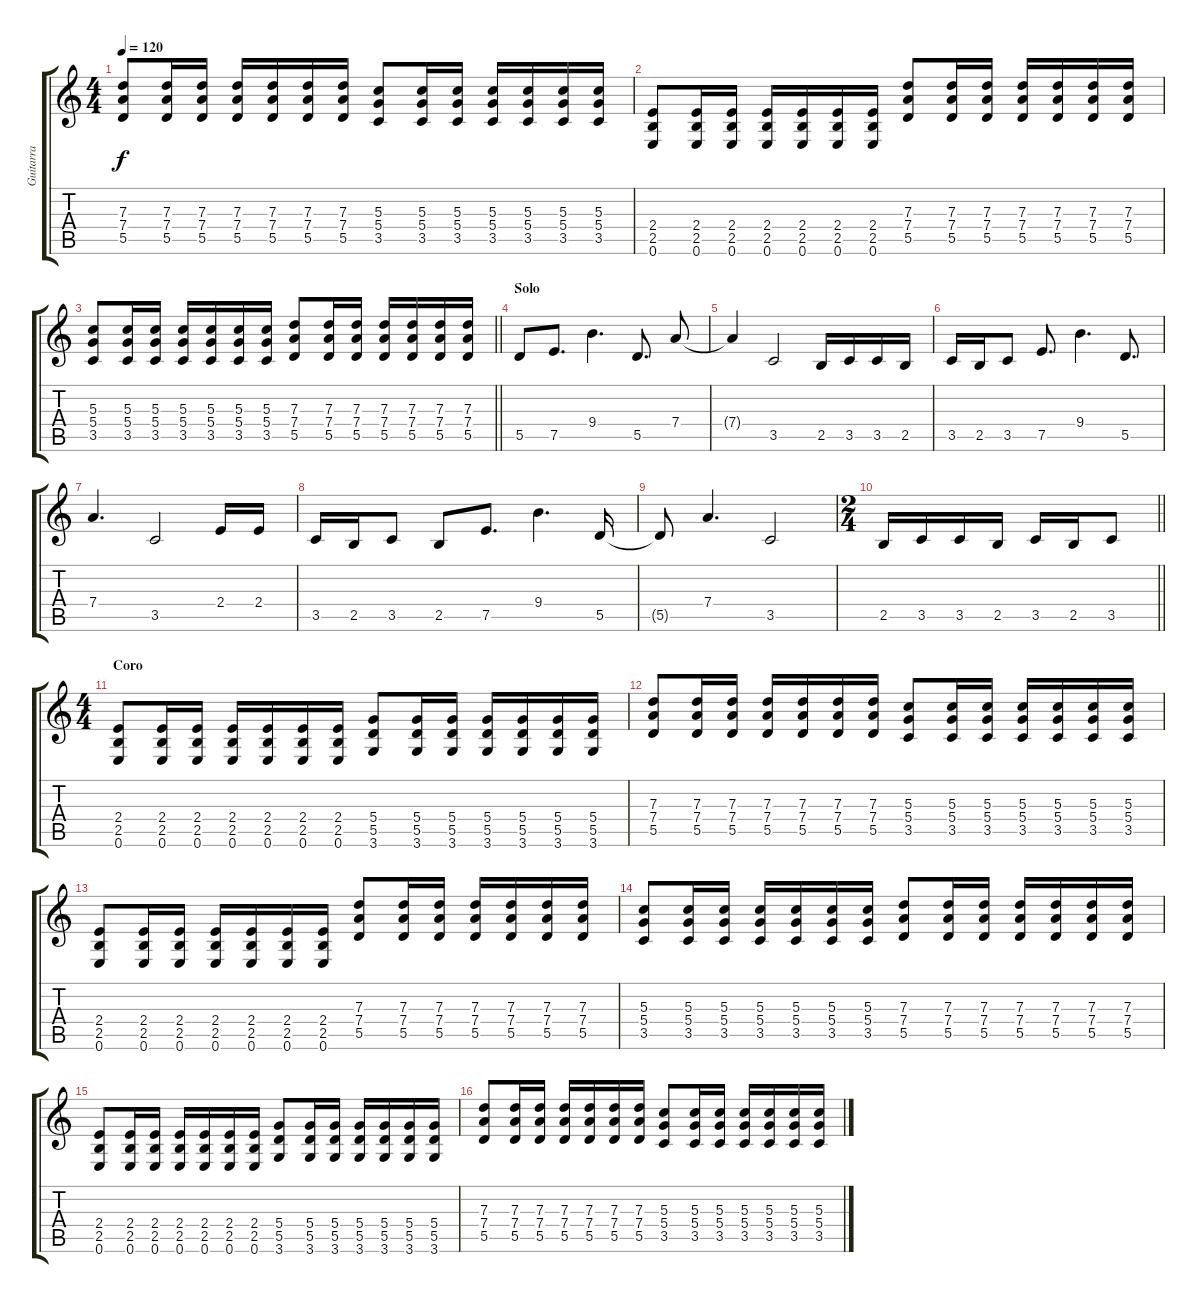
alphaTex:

\track ("Guitarra" "Guitarra") {instrument distortionguitar}
\staff {score tabs}
\tuning (E4 B3 G3 D3 A2 E2) {hide}
\ts (4 4)
\tempo 120
\clef g2
\ks c
(7.3 7.4 5.5).8{dy f} (7.3 7.4 5.5).16 (7.3 7.4 5.5).16 (7.3 7.4 5.5).16 (7.3 7.4 5.5).16 (7.3 7.4 5.5).16 (7.3 7.4 5.5).16 (5.3 5.4 3.5).8 (5.3 5.4 3.5).16 (5.3 5.4 3.5).16 (5.3 5.4 3.5).16 (5.3 5.4 3.5).16 (5.3 5.4 3.5).16 (5.3 5.4 3.5).16 |
(2.4 2.5 0.6).8 (2.4 2.5 0.6).16 (2.4 2.5 0.6).16 (2.4 2.5 0.6).16 (2.4 2.5 0.6).16 (2.4 2.5 0.6).16 (2.4 2.5 0.6).16 (7.3 7.4 5.5).8 (7.3 7.4 5.5).16 (7.3 7.4 5.5).16 (7.3 7.4 5.5).16 (7.3 7.4 5.5).16 (7.3 7.4 5.5).16 (7.3 7.4 5.5).16 |
\barLineRight lightlight
(5.3 5.4 3.5).8 (5.3 5.4 3.5).16 (5.3 5.4 3.5).16 (5.3 5.4 3.5).16 (5.3 5.4 3.5).16 (5.3 5.4 3.5).16 (5.3 5.4 3.5).16 (7.3 7.4 5.5).8 (7.3 7.4 5.5).16 (7.3 7.4 5.5).16 (7.3 7.4 5.5).16 (7.3 7.4 5.5).16 (7.3 7.4 5.5).16 (7.3 7.4 5.5).16 |
\section ("" "Solo")
5.5.8 7.5.8{d} 9.4.4{d} 5.5.8{d} 7.4.8 |
7.4{t}.4 3.5.2 2.5.16 3.5.16 3.5.16 2.5.16 |
3.5.16 2.5.16 3.5.8 7.5.8{d} 9.4.4{d} 5.5.8{d} |
7.4.4{d} 3.5.2 2.4.16 2.4.16 |
3.5.16 2.5.16 3.5.8 2.5.8 7.5.8{d} 9.4.4{d} 5.5.16 |
5.5{t}.8 7.4.4{d} 3.5.2 |
\ts (2 4)
\barLineRight lightlight
2.5.16 3.5.16 3.5.16 2.5.16 3.5.16 2.5.16 3.5.8 |
\ts (4 4)
\section ("" "Coro")
(2.4 2.5 0.6).8 (2.4 2.5 0.6).16 (2.4 2.5 0.6).16 (2.4 2.5 0.6).16 (2.4 2.5 0.6).16 (2.4 2.5 0.6).16 (2.4 2.5 0.6).16 (5.4 5.5 3.6).8 (5.4 5.5 3.6).16 (5.4 5.5 3.6).16 (5.4 5.5 3.6).16 (5.4 5.5 3.6).16 (5.4 5.5 3.6).16 (5.4 5.5 3.6).16 |
(7.3 7.4 5.5).8 (7.3 7.4 5.5).16 (7.3 7.4 5.5).16 (7.3 7.4 5.5).16 (7.3 7.4 5.5).16 (7.3 7.4 5.5).16 (7.3 7.4 5.5).16 (5.3 5.4 3.5).8 (5.3 5.4 3.5).16 (5.3 5.4 3.5).16 (5.3 5.4 3.5).16 (5.3 5.4 3.5).16 (5.3 5.4 3.5).16 (5.3 5.4 3.5).16 |
(2.4 2.5 0.6).8 (2.4 2.5 0.6).16 (2.4 2.5 0.6).16 (2.4 2.5 0.6).16 (2.4 2.5 0.6).16 (2.4 2.5 0.6).16 (2.4 2.5 0.6).16 (7.3 7.4 5.5).8 (7.3 7.4 5.5).16 (7.3 7.4 5.5).16 (7.3 7.4 5.5).16 (7.3 7.4 5.5).16 (7.3 7.4 5.5).16 (7.3 7.4 5.5).16 |
(5.3 5.4 3.5).8 (5.3 5.4 3.5).16 (5.3 5.4 3.5).16 (5.3 5.4 3.5).16 (5.3 5.4 3.5).16 (5.3 5.4 3.5).16 (5.3 5.4 3.5).16 (7.3 7.4 5.5).8 (7.3 7.4 5.5).16 (7.3 7.4 5.5).16 (7.3 7.4 5.5).16 (7.3 7.4 5.5).16 (7.3 7.4 5.5).16 (7.3 7.4 5.5).16 |
(2.4 2.5 0.6).8 (2.4 2.5 0.6).16 (2.4 2.5 0.6).16 (2.4 2.5 0.6).16 (2.4 2.5 0.6).16 (2.4 2.5 0.6).16 (2.4 2.5 0.6).16 (5.4 5.5 3.6).8 (5.4 5.5 3.6).16 (5.4 5.5 3.6).16 (5.4 5.5 3.6).16 (5.4 5.5 3.6).16 (5.4 5.5 3.6).16 (5.4 5.5 3.6).16 |
(7.3 7.4 5.5).8 (7.3 7.4 5.5).16 (7.3 7.4 5.5).16 (7.3 7.4 5.5).16 (7.3 7.4 5.5).16 (7.3 7.4 5.5).16 (7.3 7.4 5.5).16 (5.3 5.4 3.5).8 (5.3 5.4 3.5).16 (5.3 5.4 3.5).16 (5.3 5.4 3.5).16 (5.3 5.4 3.5).16 (5.3 5.4 3.5).16 (5.3 5.4 3.5).16
